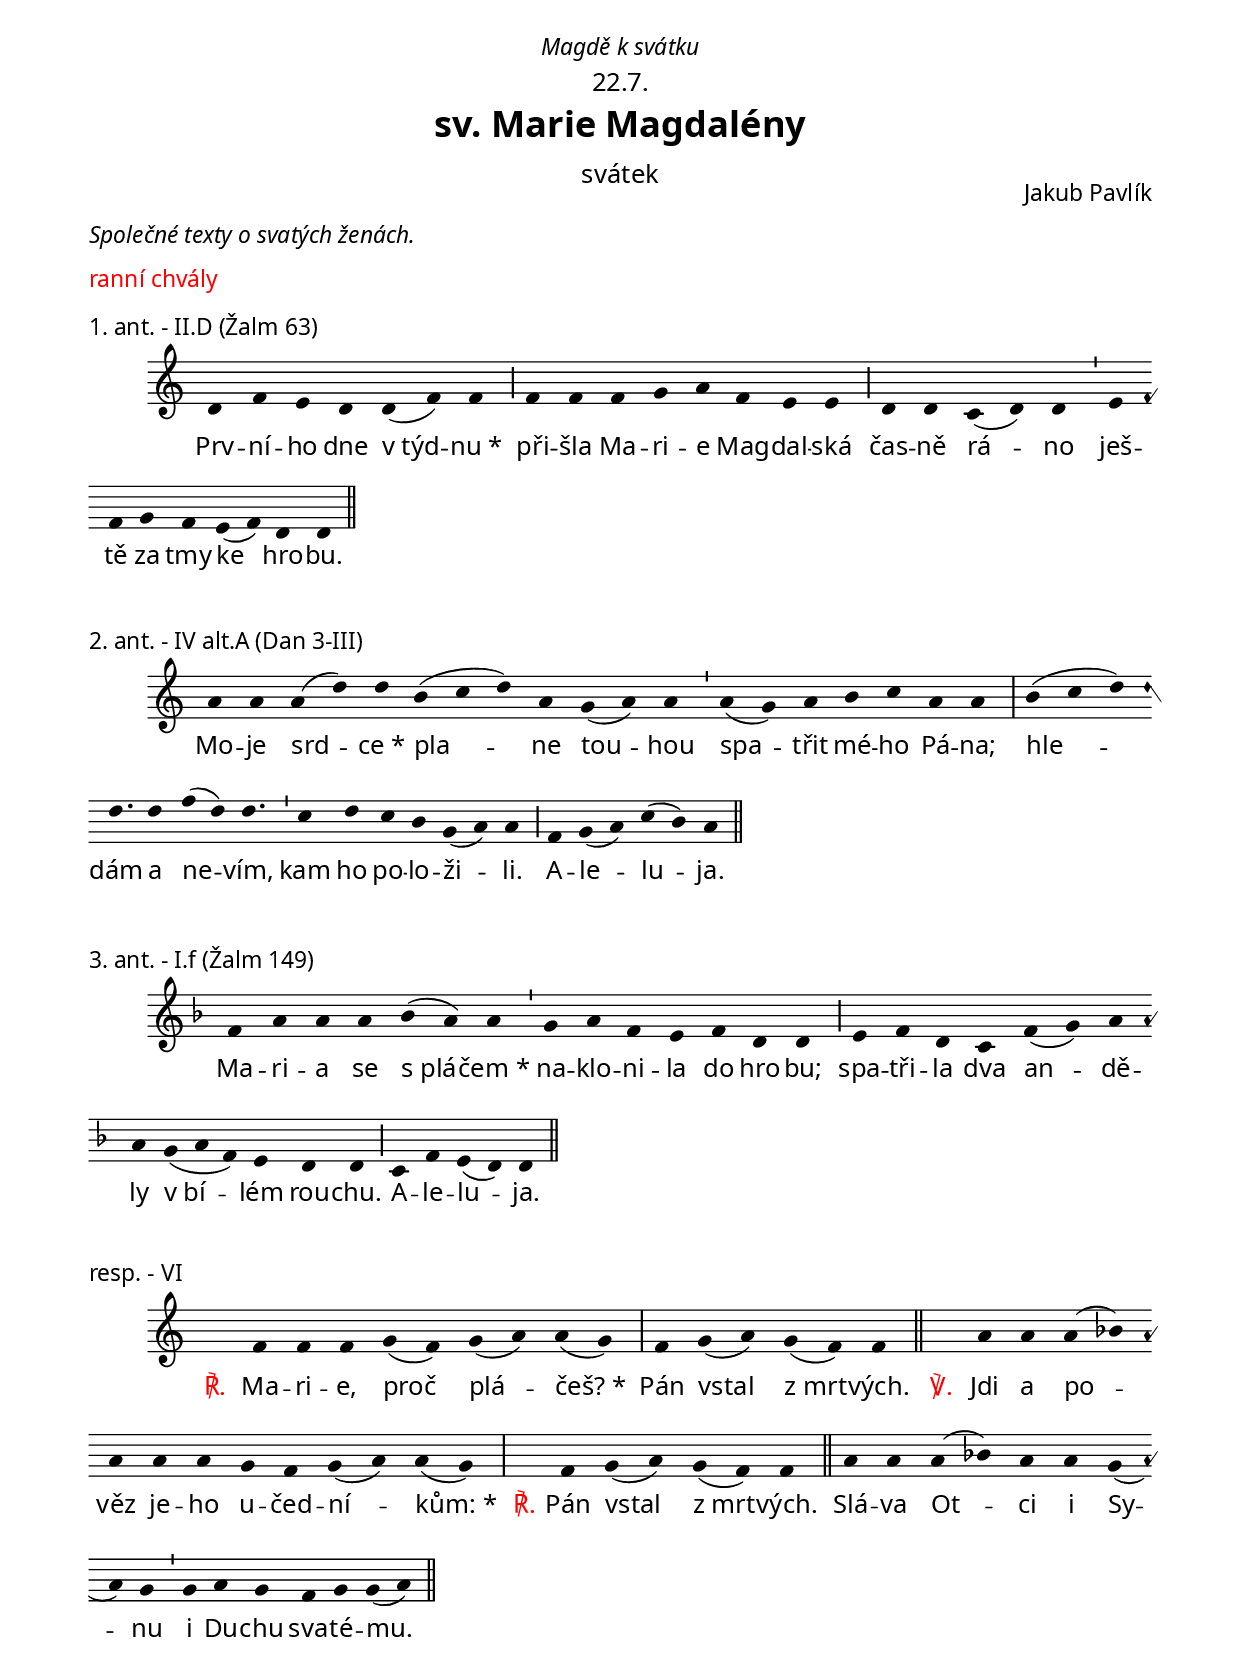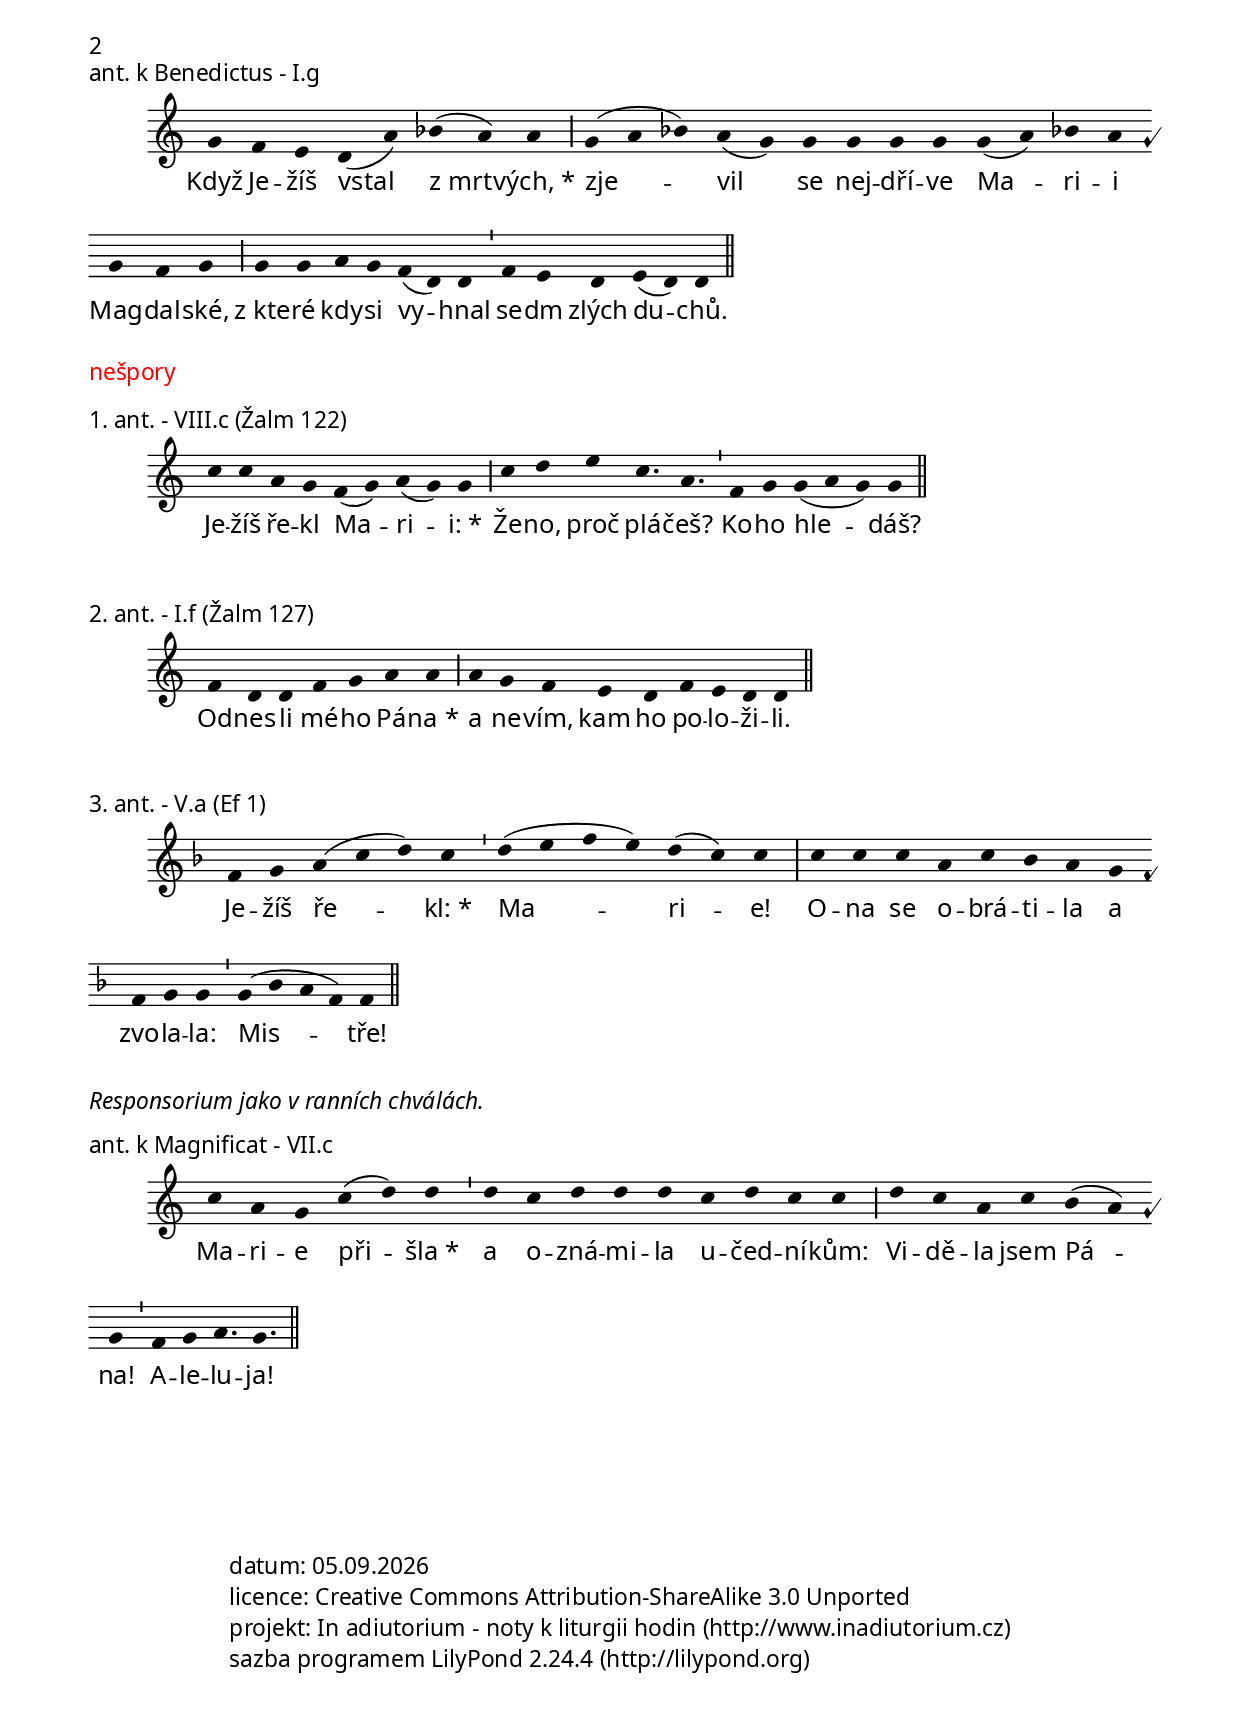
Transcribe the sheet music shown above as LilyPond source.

\version "2.15.37"

\include "../spolecne.ly"
\include "../dilyresponsorii.ly"

\header {
  title = \markup\titleSvatek
            "sv. Marie Magdalény"
            svátek
            22.7.
  composer = "Jakub Pavlík"
  dedication = \markup\italic "Magdě k svátku"
}

\markup\communia #'(#:zena)

\markup {\nadpisHodinka {"ranní chvály"}}

\score {
  \relative c' {
    \choralniRezim
    d4 f e d d( f) f \barMaior
    f f f g a f e e \barMaior
    d4 d c( d) d \barMin e f g f e( f) d d \barFinalis
  }
  \addlyrics {
    Prv -- ní -- ho dne v_týd -- nu_*
    při -- šla Ma -- ri -- e Mag -- dal -- ská
    čas -- ně rá -- no ješ -- tě za tmy ke hro -- bu.
  }
  \header {
    quid = "1. ant."
    modus = "II"
    differentia = "D"
    psalmus = "Žalm 63"
    id = "rch-a1"
    piece = \markup\sestavTitulek
  }
}

\score {
  \relative c'' {
    \choralniRezim
    a4 a a( d) d b( c d) a g( a) a \barMin
    a( g) a b c a a \barMax
    b4( c d) d4. d4 f( d) d4. \barMin c4 d c b g( a) a \barMaior
    f g( a) c( b) a \barFinalis
  }
  \addlyrics {
    Mo -- je srd -- ce_* pla -- ne tou -- hou
    spa -- třit mé -- ho Pá -- na;
    hle -- dám a ne -- vím, kam ho po -- lo -- ži -- li.
    A -- le -- lu -- ja.
  }
  \header {
    quid = "2. ant."
    modus = "IV alt"
    differentia = "A"
    psalmus = "Dan 3-III"
    placet = "závěr by zasloužil trochu péče"
    id = "rch-a2"
    piece = \markup\sestavTitulek
  }
}

\score {
  \relative c' {
    \choralniRezim
    \key f \major
    f4 a a a bes( a) a \barMin
    g a f e f d d \barMaior
    e f d c f( g) a a
    g( a f) e d d \barMaior
    c f e( d) d \barFinalis
  }
  \addlyrics {
    Ma -- ri -- a se s_plá -- čem_*
    na -- klo -- ni -- la do hro -- bu;
    spa -- tři -- la dva an -- dě -- ly
    v_bí -- lém rou -- chu.
    A -- le -- lu -- ja.
  }
  \header {
    quid = "3. ant."
    modus = "I"
    differentia = "f"
    psalmus = "Žalm 149"
    id = "rch-a3"
    piece = \markup\sestavTitulek
  }
}

\score {
  \relative c' {
    \choralniRezim

    % R
    \neviditelna c
    f4 f f g( f) g( a) a( g) \barMax
    f g( a) g( f) f \barFinalis

    % V
    \neviditelna g
    a4 a a( bes) a a a g f g( a) a( g) \barMax

    % R
    \neviditelna g
    f g( a) g( f) f \barFinalis

    % Slava
    \respVIdoxologie \barFinalis
  }
  \addlyrics {
    \Response Ma -- ri -- e, proč plá -- češ?_* Pán vstal z_mrt -- vých.
    \Verse Jdi a po -- věz je -- ho u -- čed -- ní -- kům:_*
    \Response Pán vstal z_mrt -- vých.
    \textRespDoxologie
  }
  \header {
    quid = "resp."
    modus = "VI"
    id = "rch-resp"
    piece = \markup\sestavTitulekResp
  }
}

\pageBreak

\score {
  \relative c'' {
    \choralniRezim
    g4 f e d( a') bes( a) a \barMaior
    g( a bes) a( g) g g g g g( a) bes a g f g \barMaior
    g g a g f( d) d \barMin f e d e( d) d \barFinalis
  }
  \addlyrics {
    Když Je -- žíš vstal z_mrt -- vých,_*
    zje -- vil se nej -- dří -- ve
    Ma -- ri -- i Mag -- dal -- ské,
    z_kte -- ré kdy -- si vy -- hnal
    se -- dm zlých du -- chů.
  }
  \header {
    quid = "ant. k Benedictus"
    modus = "I"
    differentia = "g"
    psalmus = ""
    placet = "slabší"
    id = "rch-aben"
    piece = \markup\sestavTitulekBezZalmu
  }
}

\markup {\nadpisHodinka {"nešpory"}}

\score {
  \relative c'' {
    \choralniRezim
    c4 c a g f( g) a( g) g \barMaior
    c4 d e c4. a \barMin f4 g g( a g) g \barFinalis
  }
  \addlyrics {
    Je -- žíš ře -- kl Ma -- ri -- i:_* Že -- no, proč plá -- češ?
    Ko -- ho hle -- dáš?
  }
  \header {
    quid = "1. ant."
    modus = "VIII"
    differentia = "c"
    psalmus = "Žalm 122"
    placet = "závěr není z nejzpěvnějších"
    id = "ne-a1"
    piece = \markup\sestavTitulek
  }
}

\score {
  \relative c' {
    \choralniRezim
    f4 d d f g a a \barMaior
    a g f e d f e d d \barFinalis
  }
  \addlyrics {
    Od -- nes -- li mé -- ho Pá -- na_*
    a ne -- vím, kam ho po -- lo -- ži -- li.
  }
  \header {
    quid = "2. ant."
    modus = "I"
    differentia = "f"
    psalmus = "Žalm 127"
    id = "ne-a2"
    piece = \markup\sestavTitulek
  }
}

\score {
  \relative c' {
    \choralniRezim
    \key f \major
    f4 g a( c d) c \barMin
    d( e f e) d( c) c \barMax
    c4 c c a c bes a g f g g \barMin
    g( bes a f) f \barFinalis
  }
  \addlyrics {
    Je -- žíš ře -- kl:_*
    Ma -- ri -- e!
    O -- na se o -- brá -- ti -- la a zvo -- la -- la: Mis -- tře!
  }
  \header {
    quid = "3. ant."
    modus = "V"
    differentia = "a"
    psalmus = "Ef 1"
    placet = "na konci by asi bylo vhodné explicitně vyznačit rytmus"
    id = "ne-a3"
    piece = \markup\sestavTitulek
  }
}

\markup\italic { Responsorium jako v ranních chválách. }

\score {
  \relative c'' {
    \choralniRezim
    c4 a g c( d) d \barMin
    d c d d d c d c c \barMaior
    d c a c b( a) g \barMin
    f g a4. g \barFinalis
  }
  \addlyrics {
    Ma -- ri -- e při -- šla_*
    a o -- zná -- mi -- la u -- čed -- ní -- kům:
    Vi -- dě -- la jsem Pá -- na!
    A -- le -- lu -- ja!
  }
  \header {
    quid = "ant. k Magnificat"
    quidbreve = "ant."
    modus = "VII"
    differentia = "c"
    psalmus = "Magnificat"
    id = "ne-amag"
    piece = \markup\sestavTitulekBezZalmu
  }
}